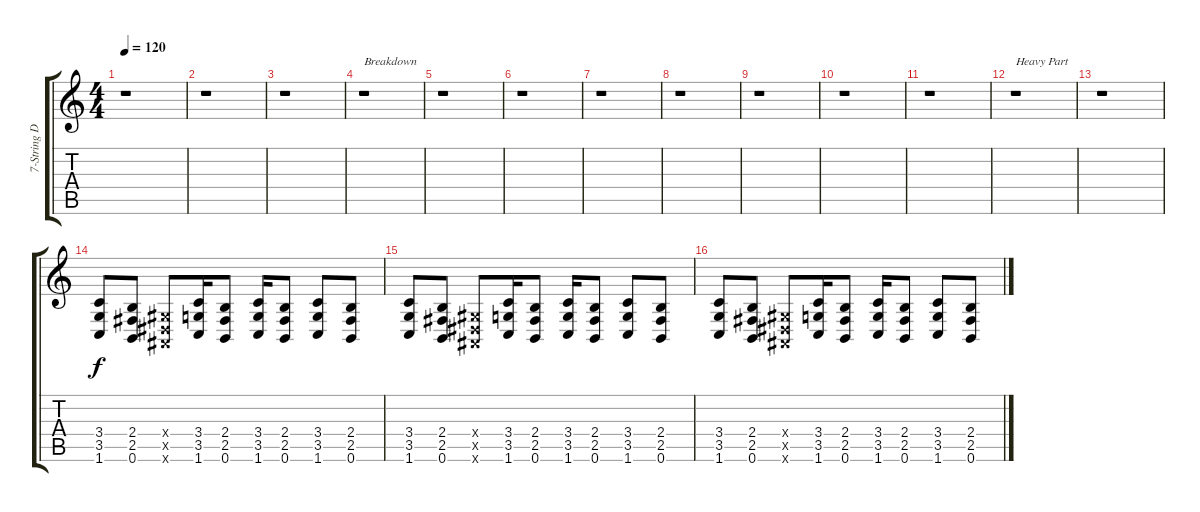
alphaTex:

\track ("7-String Dist 3" "7-String D") {instrument distortionguitar}
\staff {score tabs}
\tuning (B3 G3 D3 A2 E2 B1) {hide}
\ts (4 4)
\tempo 120
\clef g2
\ks c
r.1{dy f} |
r.1 |
r.1 |
r.1{txt "Breakdown"} |
r.1 |
r.1 |
r.1 |
r.1 |
r.1 |
r.1 |
r.1 |
r.1{txt "Heavy Part"} |
r.1 |
(3.4 3.5 1.6).8 (2.4 2.5 0.6).8 (-1.4{x} -1.5{x} -1.6{x}).8 (3.4 3.5 1.6).16 (2.4 2.5 0.6).8 (3.4 3.5 1.6).16 (2.4 2.5 0.6).8 (3.4 3.5 1.6).8 (2.4 2.5 0.6).8 |
(3.4 3.5 1.6).8 (2.4 2.5 0.6).8 (-1.4{x} -1.5{x} -1.6{x}).8 (3.4 3.5 1.6).16 (2.4 2.5 0.6).8 (3.4 3.5 1.6).16 (2.4 2.5 0.6).8 (3.4 3.5 1.6).8 (2.4 2.5 0.6).8 |
(3.4 3.5 1.6).8 (2.4 2.5 0.6).8 (-1.4{x} -1.5{x} -1.6{x}).8 (3.4 3.5 1.6).16 (2.4 2.5 0.6).8 (3.4 3.5 1.6).16 (2.4 2.5 0.6).8 (3.4 3.5 1.6).8 (2.4 2.5 0.6).8
